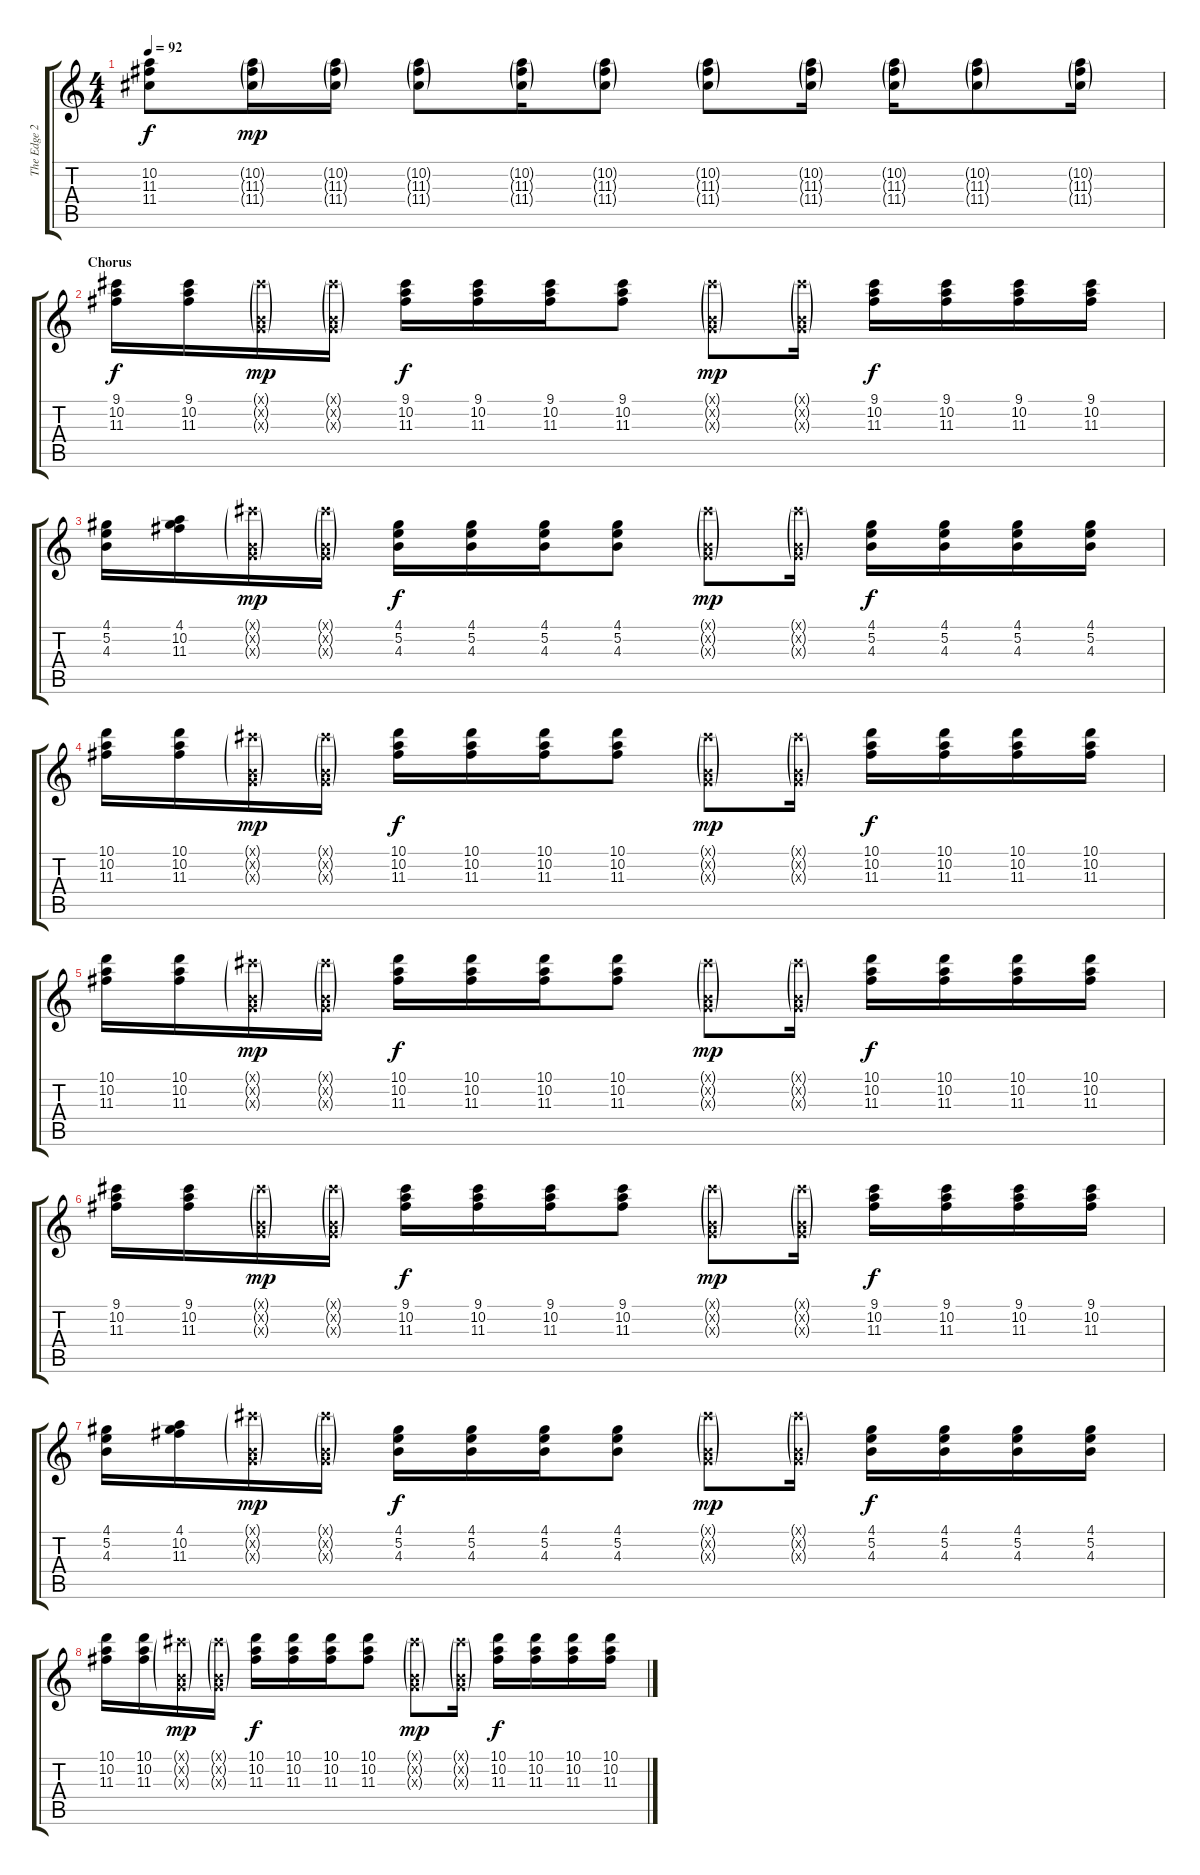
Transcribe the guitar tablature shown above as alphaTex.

\track ("The Edge 2nd" "The Edge 2") {instrument electricguitarclean}
\staff {score tabs}
\tuning (E4 B3 G3 D3 A2 E2) {hide}
\ts (4 4)
\tempo 92
\clef g2
\ks c
(10.2 11.3 11.4).8{dy f} (10.2{g} 11.3{g} 11.4{g}).16{dy mp} (10.2{g} 11.3{g} 11.4{g}).16 (10.2{g} 11.3{g} 11.4{g}).8 (10.2{g} 11.3{g} 11.4{g}).16 (10.2{g} 11.3{g} 11.4{g}).8 (10.2{g} 11.3{g} 11.4{g}).8 (10.2{g} 11.3{g} 11.4{g}).16 (10.2{g} 11.3{g} 11.4{g}).16 (10.2{g} 11.3{g} 11.4{g}).8 (10.2{g} 11.3{g} 11.4{g}).16 |
\section ("" "Chorus")
(9.1 10.2 11.3).16{dy f} (9.1 10.2 11.3).16 (9.1{g x} 0.2{g x} 0.3{g x}).16{dy mp} (9.1{g x} 0.2{g x} 0.3{g x}).16 (9.1 10.2 11.3).16{dy f} (9.1 10.2 11.3).16 (9.1 10.2 11.3).16 (9.1 10.2 11.3).8 (9.1{g x} 0.2{g x} 0.3{g x}).8{dy mp} (9.1{g x} 0.2{g x} 0.3{g x}).16 (9.1 10.2 11.3).16{dy f} (9.1 10.2 11.3).16 (9.1 10.2 11.3).16 (9.1 10.2 11.3).16 |
(4.1 5.2 4.3).16 (4.1 10.2 11.3).16 (9.1{g x} 0.2{g x} 0.3{g x}).16{dy mp} (9.1{g x} 0.2{g x} 0.3{g x}).16 (4.1 5.2 4.3).16{dy f} (4.1 5.2 4.3).16 (4.1 5.2 4.3).16 (4.1 5.2 4.3).8 (9.1{g x} 0.2{g x} 0.3{g x}).8{dy mp} (9.1{g x} 0.2{g x} 0.3{g x}).16 (4.1 5.2 4.3).16{dy f} (4.1 5.2 4.3).16 (4.1 5.2 4.3).16 (4.1 5.2 4.3).16 |
(10.1 10.2 11.3).16 (10.1 10.2 11.3).16 (9.1{g x} 0.2{g x} 0.3{g x}).16{dy mp} (9.1{g x} 0.2{g x} 0.3{g x}).16 (10.1 10.2 11.3).16{dy f} (10.1 10.2 11.3).16 (10.1 10.2 11.3).16 (10.1 10.2 11.3).8 (9.1{g x} 0.2{g x} 0.3{g x}).8{dy mp} (9.1{g x} 0.2{g x} 0.3{g x}).16 (10.1 10.2 11.3).16{dy f} (10.1 10.2 11.3).16 (10.1 10.2 11.3).16 (10.1 10.2 11.3).16 |
(10.1 10.2 11.3).16 (10.1 10.2 11.3).16 (9.1{g x} 0.2{g x} 0.3{g x}).16{dy mp} (9.1{g x} 0.2{g x} 0.3{g x}).16 (10.1 10.2 11.3).16{dy f} (10.1 10.2 11.3).16 (10.1 10.2 11.3).16 (10.1 10.2 11.3).8 (9.1{g x} 0.2{g x} 0.3{g x}).8{dy mp} (9.1{g x} 0.2{g x} 0.3{g x}).16 (10.1 10.2 11.3).16{dy f} (10.1 10.2 11.3).16 (10.1 10.2 11.3).16 (10.1 10.2 11.3).16 |
(9.1 10.2 11.3).16 (9.1 10.2 11.3).16 (9.1{g x} 0.2{g x} 0.3{g x}).16{dy mp} (9.1{g x} 0.2{g x} 0.3{g x}).16 (9.1 10.2 11.3).16{dy f} (9.1 10.2 11.3).16 (9.1 10.2 11.3).16 (9.1 10.2 11.3).8 (9.1{g x} 0.2{g x} 0.3{g x}).8{dy mp} (9.1{g x} 0.2{g x} 0.3{g x}).16 (9.1 10.2 11.3).16{dy f} (9.1 10.2 11.3).16 (9.1 10.2 11.3).16 (9.1 10.2 11.3).16 |
(4.1 5.2 4.3).16 (4.1 10.2 11.3).16 (9.1{g x} 0.2{g x} 0.3{g x}).16{dy mp} (9.1{g x} 0.2{g x} 0.3{g x}).16 (4.1 5.2 4.3).16{dy f} (4.1 5.2 4.3).16 (4.1 5.2 4.3).16 (4.1 5.2 4.3).8 (9.1{g x} 0.2{g x} 0.3{g x}).8{dy mp} (9.1{g x} 0.2{g x} 0.3{g x}).16 (4.1 5.2 4.3).16{dy f} (4.1 5.2 4.3).16 (4.1 5.2 4.3).16 (4.1 5.2 4.3).16 |
(10.1 10.2 11.3).16 (10.1 10.2 11.3).16 (9.1{g x} 0.2{g x} 0.3{g x}).16{dy mp} (9.1{g x} 0.2{g x} 0.3{g x}).16 (10.1 10.2 11.3).16{dy f} (10.1 10.2 11.3).16 (10.1 10.2 11.3).16 (10.1 10.2 11.3).8 (9.1{g x} 0.2{g x} 0.3{g x}).8{dy mp} (9.1{g x} 0.2{g x} 0.3{g x}).16 (10.1 10.2 11.3).16{dy f} (10.1 10.2 11.3).16 (10.1 10.2 11.3).16 (10.1 10.2 11.3).16
